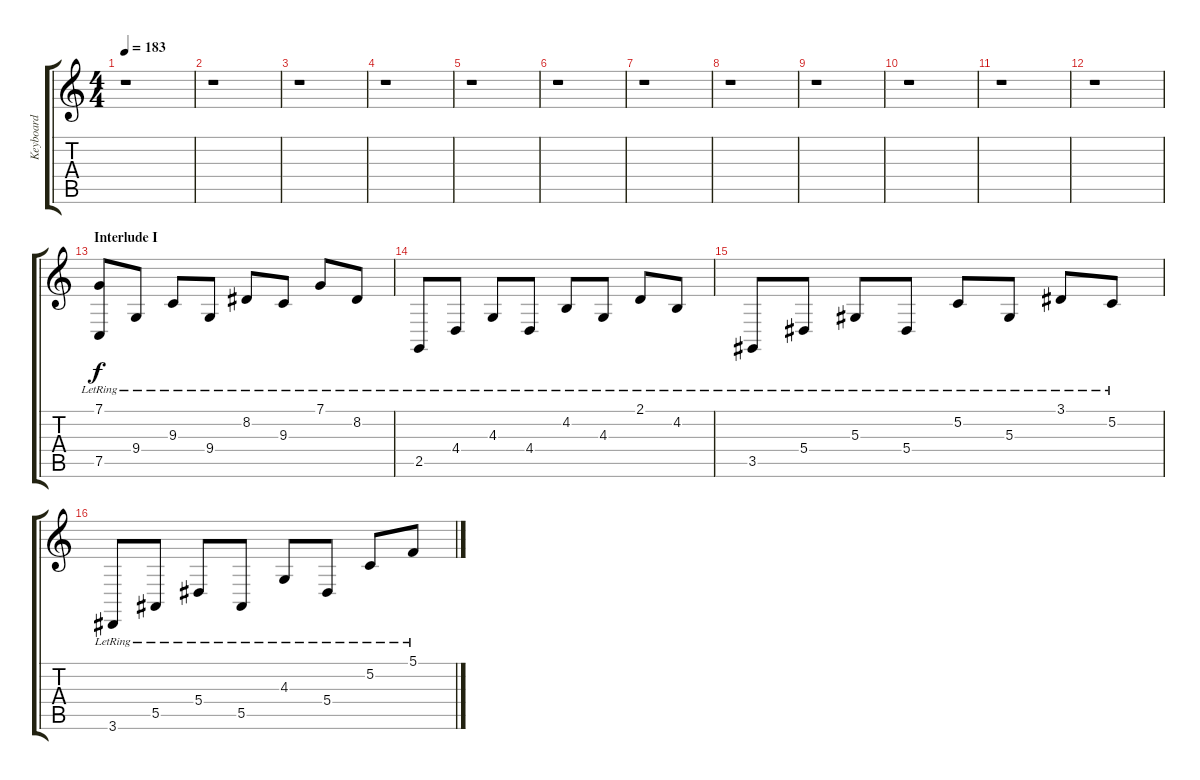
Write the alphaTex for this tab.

\track ("Keyboard" "Keyboard") {instrument acousticgrandpiano}
\staff {score tabs}
\tuning (C4 G3 Eb3 Bb2 F2 C2) {hide}
\ts (4 4)
\tempo 183
\clef g2
\ks c
r.1{dy f} |
r.1 |
r.1 |
r.1 |
r.1 |
r.1 |
r.1 |
r.1 |
r.1 |
r.1 |
r.1 |
r.1 |
\section ("" "Interlude I")
(7.1{lr} 7.5{lr}).8{volume 16 instrument acousticgrandpiano} 9.4{lr}.8 9.3{lr}.8 9.4{lr}.8 8.2{lr}.8 9.3{lr}.8 7.1{lr}.8 8.2{lr}.8 |
2.5{lr}.8 4.4{lr}.8 4.3{lr}.8 4.4{lr}.8 4.2{lr}.8 4.3{lr}.8 2.1{lr}.8 4.2{lr}.8 |
3.5{lr}.8 5.4{lr}.8 5.3{lr}.8 5.4{lr}.8 5.2{lr}.8 5.3{lr}.8 3.1{lr}.8 5.2{lr}.8 |
3.6{lr}.8 5.5{lr}.8 5.4{lr}.8 5.5{lr}.8 4.3{lr}.8 5.4{lr}.8 5.2{lr}.8 5.1{lr}.8
